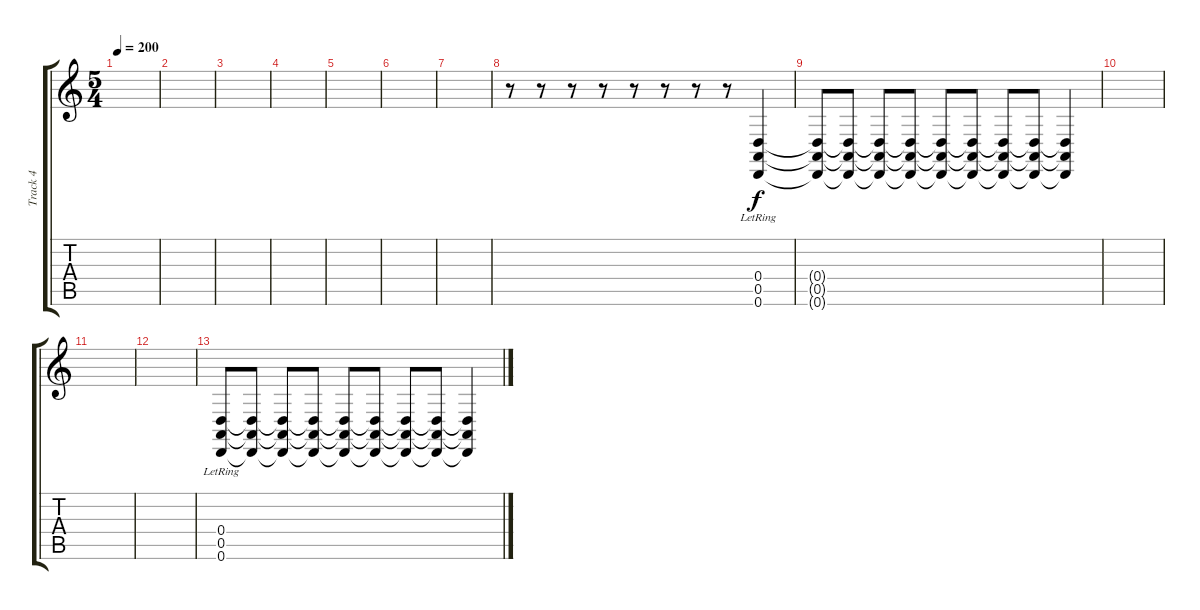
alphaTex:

\track ("Track 4" "Track 4") {instrument melodictom}
\staff {score tabs}
\tuning (E4 B3 G3 D3 A2 D2) {hide}
\ts (5 4)
\tempo 200
\clef g2
\ks c
|
|
|
|
|
|
|
r.8 r.8 r.8 r.8 r.8 r.8 r.8 r.8 (0.4{lr} 0.5{lr} 0.6{lr}).4 |
(0.4{t} 0.5{t} 0.6{t}).8 (0.4{t} 0.5{t} 0.6{t}).8 (0.4{t} 0.5{t} 0.6{t}).8 (0.4{t} 0.5{t} 0.6{t}).8 (0.4{t} 0.5{t} 0.6{t}).8 (0.4{t} 0.5{t} 0.6{t}).8 (0.4{t} 0.5{t} 0.6{t}).8 (0.4{t} 0.5{t} 0.6{t}).8 (0.4{t} 0.5{t} 0.6{t}).4 |
|
|
|
(0.4{lr} 0.5{lr} 0.6{lr}).8 (0.4{t} 0.5{t} 0.6{t}).8 (0.4{t} 0.5{t} 0.6{t}).8 (0.4{t} 0.5{t} 0.6{t}).8 (0.4{t} 0.5{t} 0.6{t}).8 (0.4{t} 0.5{t} 0.6{t}).8 (0.4{t} 0.5{t} 0.6{t}).8 (0.4{t} 0.5{t} 0.6{t}).8 (0.4{t} 0.5{t} 0.6{t}).4
